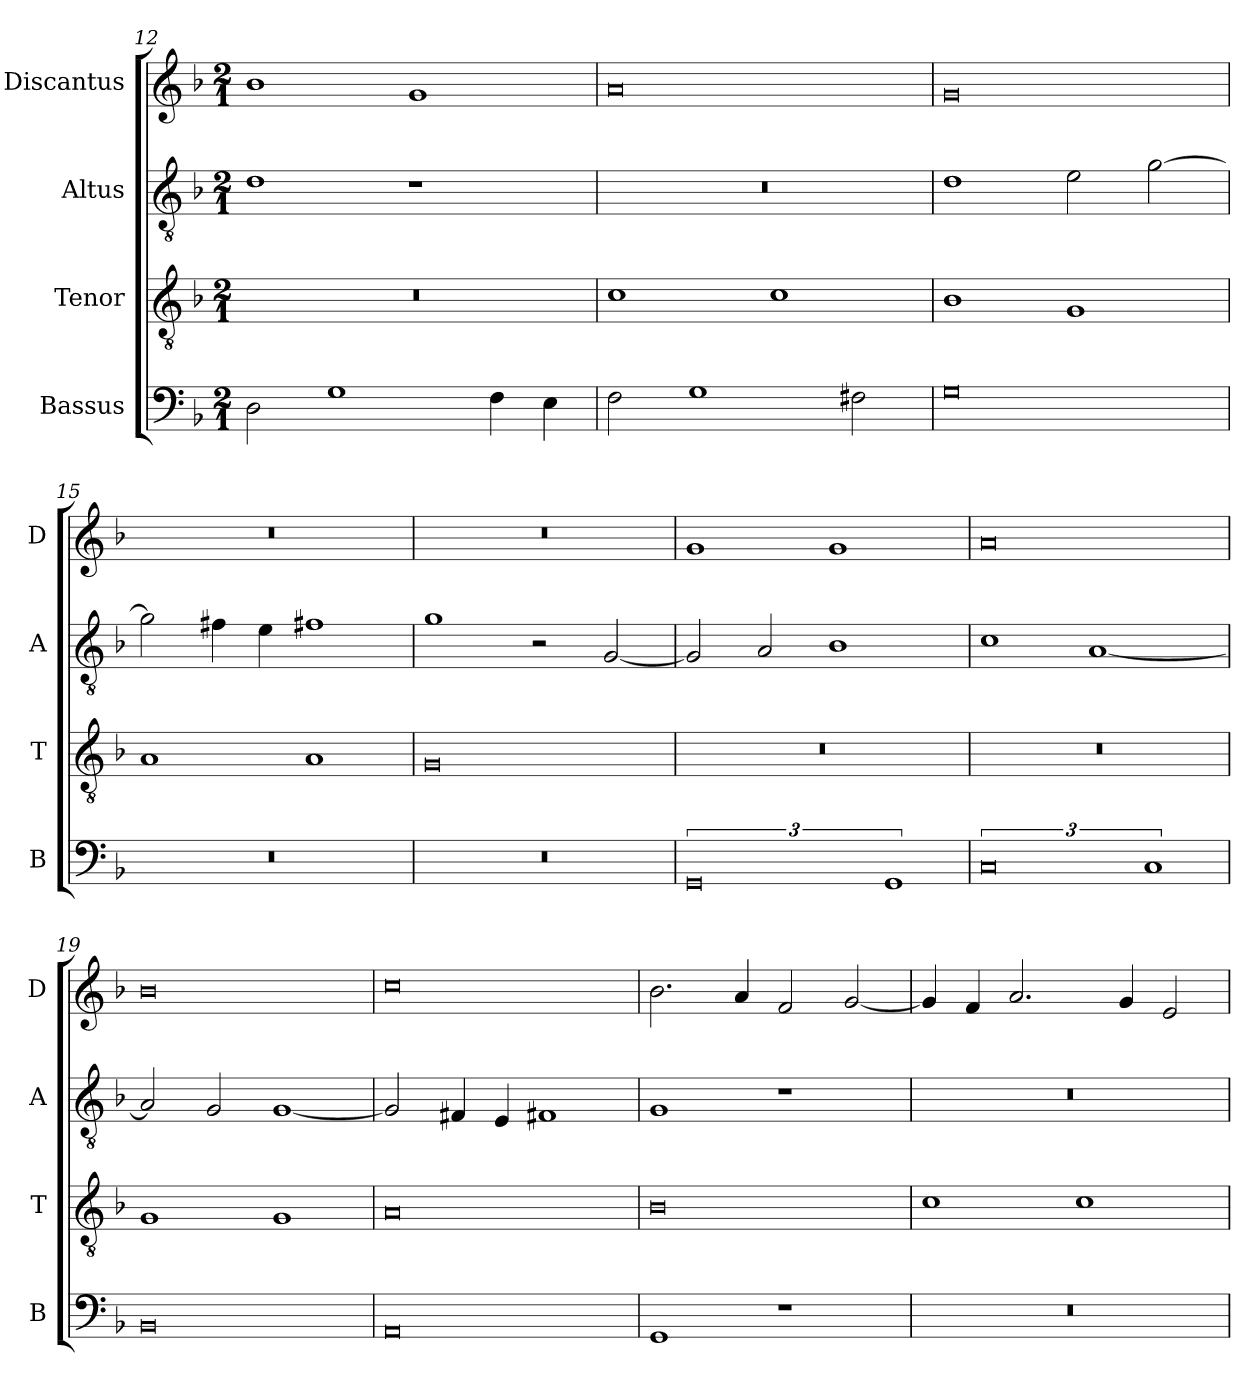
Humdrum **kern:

**kern	**kern	**kern	**kern
*part4	*part3	*part2	*part1
*staff4	*staff3	*staff2	*staff1
*I"Bassus	*I"Tenor	*I"Altus	*I"Discantus
*I'B	*I'T	*I'A	*I'D
*clefF4	*clefGv2	*clefGv2	*clefG2
*k[b-]	*k[b-]	*k[b-]	*k[b-]
*M2/1	*M2/1	*M2/1	*M2/1
=12	=12	=12	=12
2D	0r	1d	1b-
1G	.	.	.
.	.	1r	1g
4F	.	.	.
4E	.	.	.
=13	=13	=13	=13
2F	1c	0r	0a
1G	.	.	.
.	1c	.	.
2F#X	.	.	.
=14	=14	=14	=14
0G	1B-	1d	0g
.	1G	2e	.
.	.	[2g	.
=15	=15	=15	=15
0r	1A	2g]	0r
.	.	4f#X	.
.	.	4e	.
.	1A	1f#X	.
=16	=16	=16	=16
0r	0G	1g	0r
.	.	2r	.
.	.	[2G	.
=17	=17	=17	=17
3%4GG	0r	2G]	1g
.	.	2A	.
.	.	1B-	1g
3%2GG	.	.	.
=18	=18	=18	=18
3%4C	0r	1c	0a
.	.	[1A	.
3%2C	.	.	.
=19	=19	=19	=19
0BB-	1G	2A]	0b-
.	.	2G	.
.	1G	[1G	.
=20	=20	=20	=20
0AA	0A	2G]	0cc
.	.	4F#X	.
.	.	4E	.
.	.	1F#X	.
=21	=21	=21	=21
1GG	0B-	1G	2.b-
.	.	.	4a
1r	.	1r	2f
.	.	.	[2g
=22	=22	=22	=22
0r	1c	0r	4g]
.	.	.	4f
.	.	.	2.a
.	1c	.	.
.	.	.	4g
.	.	.	2e
=	=	=	=
*-	*-	*-	*-
